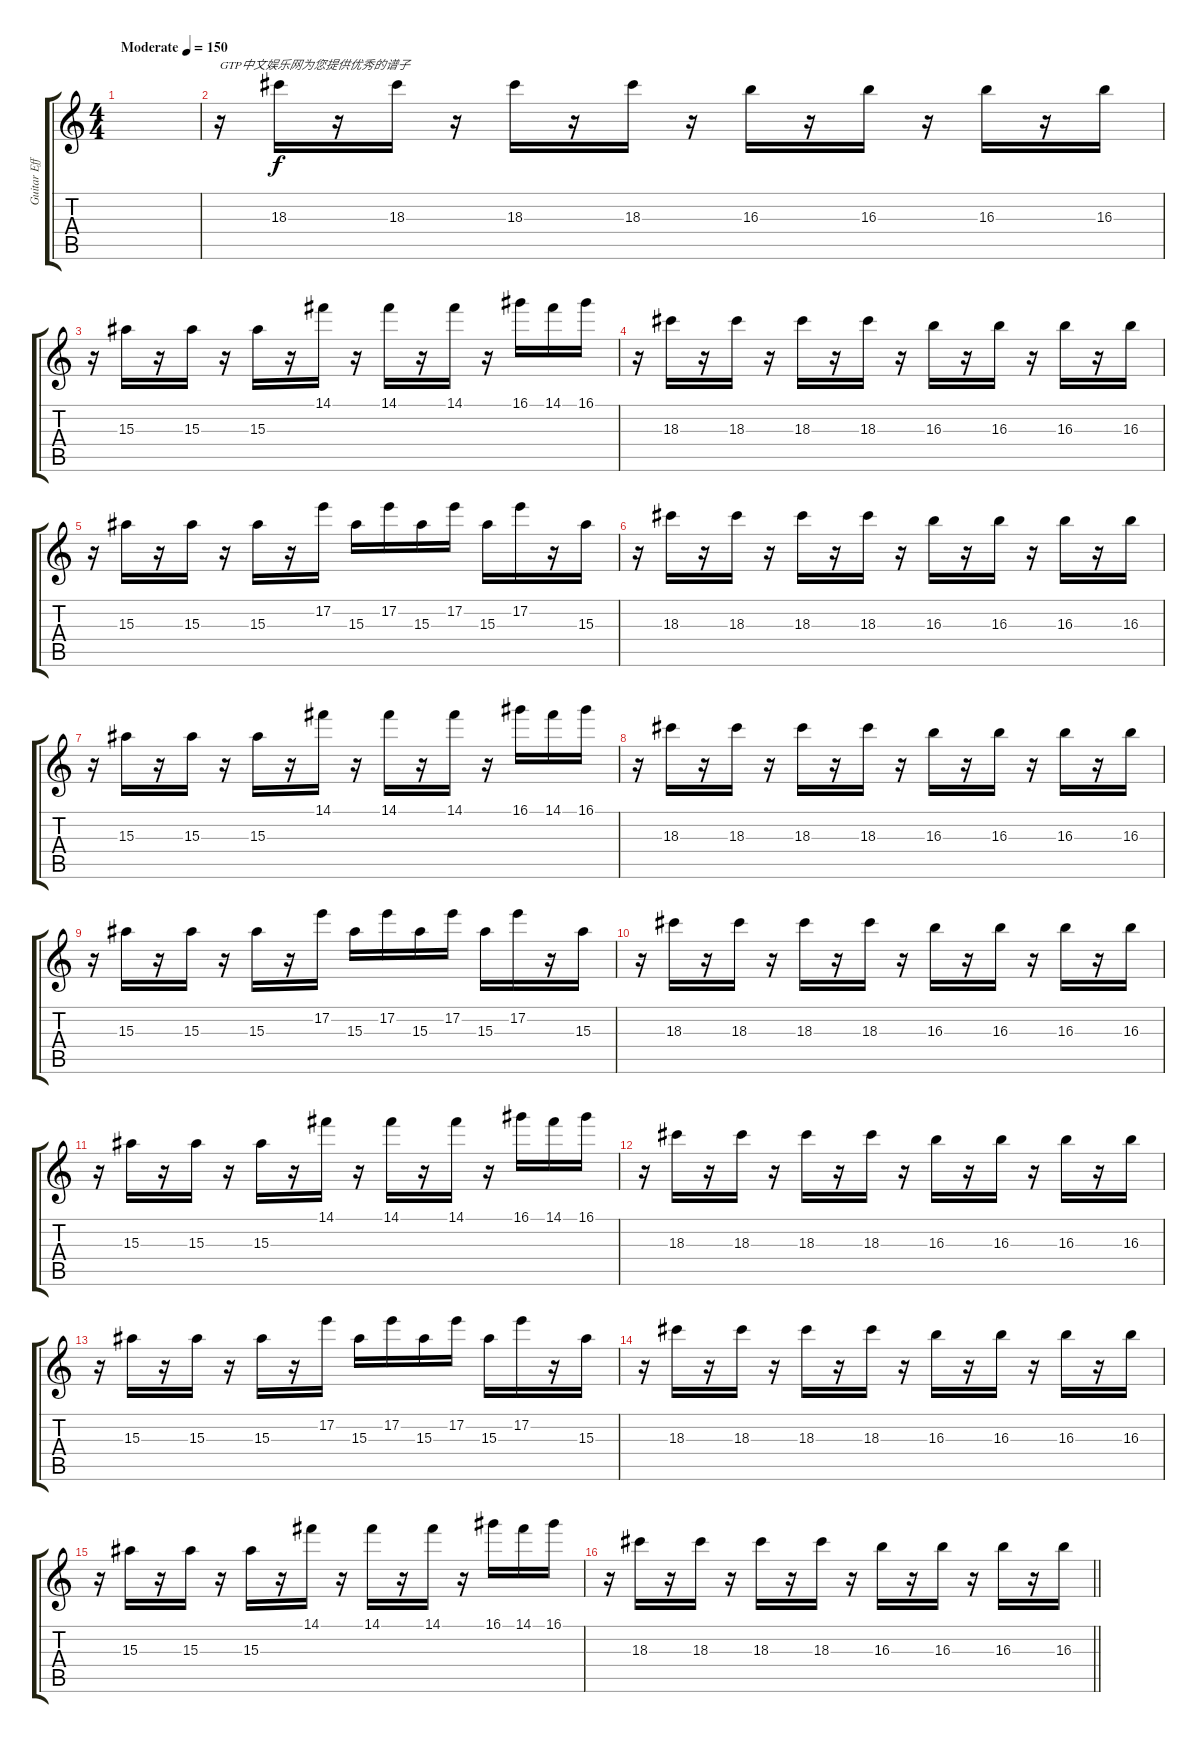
\track ("Guitar Effect" "Guitar Eff") {instrument distortionguitar}
\staff {score tabs}
\tuning (E4 B3 G3 D3 A2 E2) {hide}
\ts (4 4)
\tempo (150 "Moderate")
\clef g2
\ks c
|
r.16{txt "GTP中文娱乐网为您提供优秀的谱子"} 18.3.16 r.16 18.3.16 r.16 18.3.16 r.16 18.3.16 r.16 16.3.16 r.16 16.3.16 r.16 16.3.16 r.16 16.3.16 |
r.16 15.3.16 r.16 15.3.16 r.16 15.3.16 r.16 14.1.16 r.16 14.1.16 r.16 14.1.16 r.16 16.1.16 14.1.16 16.1.16 |
r.16 18.3.16 r.16 18.3.16 r.16 18.3.16 r.16 18.3.16 r.16 16.3.16 r.16 16.3.16 r.16 16.3.16 r.16 16.3.16 |
r.16 15.3.16 r.16 15.3.16 r.16 15.3.16 r.16 17.2.16 15.3.16 17.2.16 15.3.16 17.2.16 15.3.16 17.2.16 r.16 15.3.16 |
r.16 18.3.16 r.16 18.3.16 r.16 18.3.16 r.16 18.3.16 r.16 16.3.16 r.16 16.3.16 r.16 16.3.16 r.16 16.3.16 |
r.16 15.3.16 r.16 15.3.16 r.16 15.3.16 r.16 14.1.16 r.16 14.1.16 r.16 14.1.16 r.16 16.1.16 14.1.16 16.1.16 |
r.16 18.3.16 r.16 18.3.16 r.16 18.3.16 r.16 18.3.16 r.16 16.3.16 r.16 16.3.16 r.16 16.3.16 r.16 16.3.16 |
r.16 15.3.16 r.16 15.3.16 r.16 15.3.16 r.16 17.2.16 15.3.16 17.2.16 15.3.16 17.2.16 15.3.16 17.2.16 r.16 15.3.16 |
r.16 18.3.16 r.16 18.3.16 r.16 18.3.16 r.16 18.3.16 r.16 16.3.16 r.16 16.3.16 r.16 16.3.16 r.16 16.3.16 |
r.16 15.3.16 r.16 15.3.16 r.16 15.3.16 r.16 14.1.16 r.16 14.1.16 r.16 14.1.16 r.16 16.1.16 14.1.16 16.1.16 |
r.16 18.3.16 r.16 18.3.16 r.16 18.3.16 r.16 18.3.16 r.16 16.3.16 r.16 16.3.16 r.16 16.3.16 r.16 16.3.16 |
r.16 15.3.16 r.16 15.3.16 r.16 15.3.16 r.16 17.2.16 15.3.16 17.2.16 15.3.16 17.2.16 15.3.16 17.2.16 r.16 15.3.16 |
r.16 18.3.16 r.16 18.3.16 r.16 18.3.16 r.16 18.3.16 r.16 16.3.16 r.16 16.3.16 r.16 16.3.16 r.16 16.3.16 |
r.16 15.3.16 r.16 15.3.16 r.16 15.3.16 r.16 14.1.16 r.16 14.1.16 r.16 14.1.16 r.16 16.1.16 14.1.16 16.1.16 |
\barLineRight lightlight
r.16 18.3.16 r.16 18.3.16 r.16 18.3.16 r.16 18.3.16 r.16 16.3.16 r.16 16.3.16 r.16 16.3.16 r.16 16.3.16
